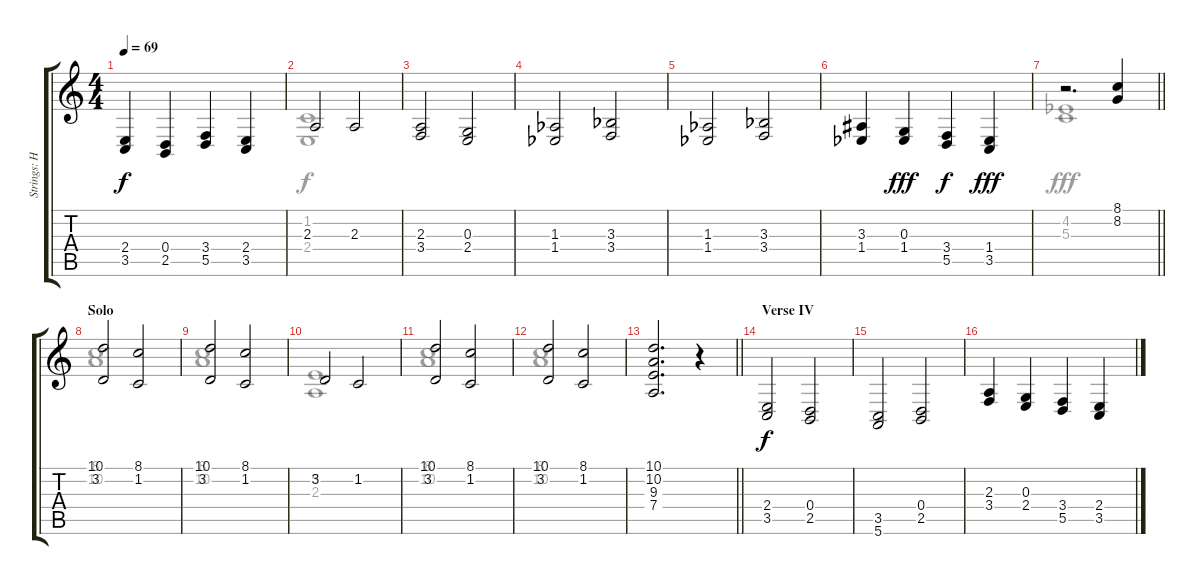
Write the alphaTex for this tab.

\track ("Strings: Holly" "Strings: H") {instrument synthstrings1}
\staff {score tabs}
\tuning (E4 B3 G3 D3 A2 E2) {hide}
\voice
\ts (4 4)
\tempo 69
\clef g2
\ks c
(2.4 3.5).4{dy f} (0.4 2.5).4 (3.4 5.5).4 (2.4 3.5).4 |
2.3.2 2.3.2 |
(2.3 3.4).2 (0.3 2.4).2 |
(1.3{acc b} 1.4{acc b}).2 (3.3{acc b} 3.4).2 |
(1.3{acc b} 1.4{acc b}).2 (3.3{acc b} 3.4).2 |
(3.3 1.4{acc b}).4 (0.3 1.4{acc b}).4{dy fff} (3.4 5.5).4{dy f} (1.4{acc b} 3.5).4{dy fff} |
\barLineRight lightlight
r.2{d} (8.1 8.2).4 |
\section ("" "Solo")
(10.1 3.2).2 (8.1 1.2).2 |
(10.1 3.2).2 (8.1 1.2).2 |
3.2.2 1.2.2 |
(10.1 3.2).2 (8.1 1.2).2 |
(10.1 3.2).2 (8.1 1.2).2 |
\barLineRight lightlight
(10.1 10.2 9.3 7.4).2{d} r.4 |
\section ("" "Verse IV")
(2.4 3.5).2{dy f} (0.4 2.5).2 |
(3.5 5.6).2 (0.4 2.5).2 |
(2.3 3.4).4 (0.3 2.4).4 (3.4 5.5).4 (2.4 3.5).4
\voice
\clef g2
\ottava regular
\simile none
\ks c
|
(1.2 2.4).1{dy f} |
|
|
|
|
\barLineRight lightlight
(4.2{acc b} 5.3).1{dy fff} |
(8.1 10.2).1 |
(8.1 10.2).1 |
(5.2 2.3).1 |
(8.1 10.2).1 |
(8.1 10.2).1 |
\barLineRight lightlight
|
|
|
